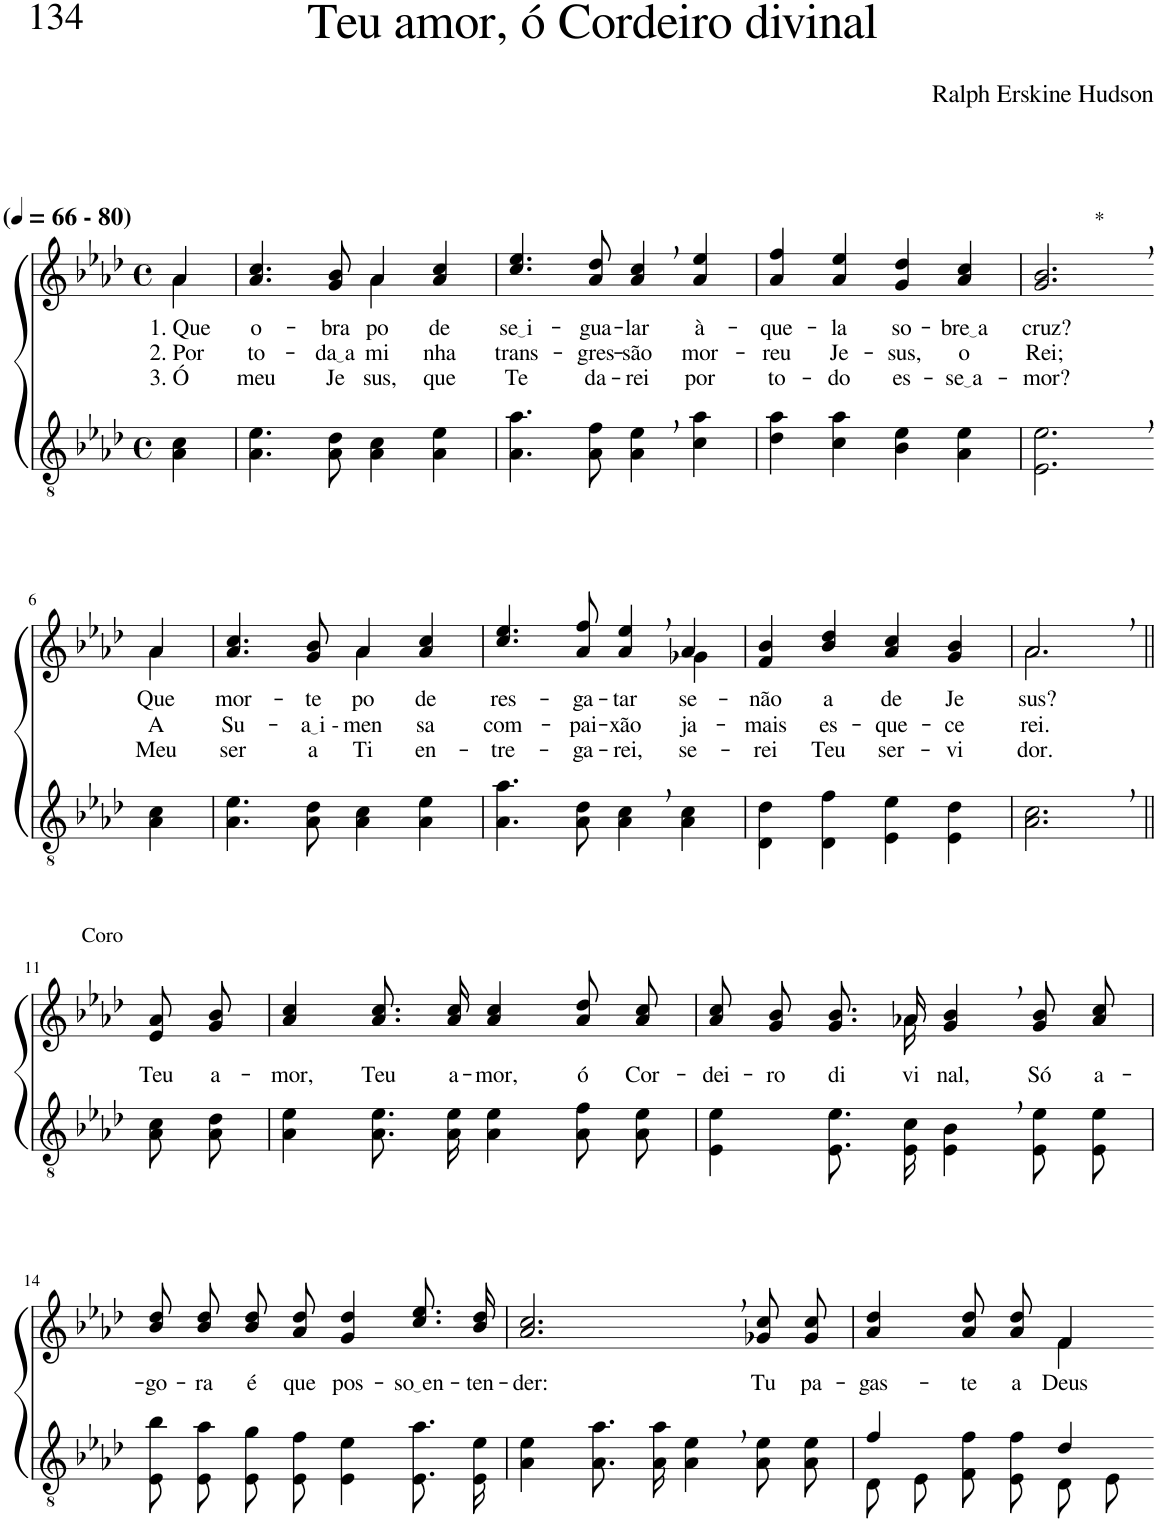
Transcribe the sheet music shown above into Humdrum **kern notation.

**kern	**kern	**text	**text	**text
*part2	*part1	*part1	*part1	*part1
*staff2	*staff1	*staff1	*staff1	*staff1
*I"Parte III e IV	*I"Parte I e II	*	*	*
*clefGv2	*clefG2	*	*	*
*Trd3c5	*Trd3c5	*	*	*
*k[b-e-a-d-]	*k[b-e-a-d-]	*	*	*
*M4/4	*M4/4	*	*	*
*met(c)	*met(c)	*	*	*
*MM66	*MM66	*	*	*
=1	=1	=1	=1	=1
*	*^	*	*	*
!	!LO:TX:a:B:t=(	!	!	!	!
!	!LO:TX:a:B:t=- 80)	!	!	!	!
!	!	!	!LO:LY:b	!LO:LY:b	!LO:LY:b
4A-\ 4c\	4a-/	4a-\	1. Que	2. Por	3. Ó
=2	=2	=2	=2	=2	=2
!	!	!	!LO:LY:b	!LO:LY:b	!LO:LY:b
4.A-\ 4.e-\	4.a-/ 4.cc/	2ryy	o-	to-	meu
!	!	!	!LO:LY:b	!LO:LY:b	!LO:LY:b
8A-\ 8d-\	8g/ 8b-/	.	-bra	da a	Je-
!	!	!	!LO:LY:b	!LO:LY:b	!LO:LY:b
4A-\ 4c\	4a-/	4a-\	po-	mi-	-sus,
!	!	!	!LO:LY:b	!LO:LY:b	!LO:LY:b
4A-\ 4e-\	4a-/ 4cc/	4ryy	-de	-nha	que
=3	=3	=3	=3	=3	=3
!	!	!	!LO:LY:b	!LO:LY:b	!LO:LY:b
*	*v	*v	*	*	*
4.A-\ 4.a-\	4.cc/ 4.ee-/	se i	trans-	Te
!	!	!LO:LY:b	!LO:LY:b	!LO:LY:b
8A-\ 8f\	8a-/ 8dd-/	-gua-	-gres-	da-
!	!	!LO:LY:b	!LO:LY:b	!LO:LY:b
4A-\, 4e-\,	4a-/, 4cc/,	-lar	-são	-rei
!	!	!LO:LY:b	!LO:LY:b	!LO:LY:b
4c\ 4a-\	4a-/ 4ee-/	à-	mor-	por
=4	=4	=4	=4	=4
!	!	!LO:LY:b	!LO:LY:b	!LO:LY:b
4d-\ 4a-\	4a-/ 4ff/	-que-	-reu	to-
!	!	!LO:LY:b	!LO:LY:b	!LO:LY:b
4c\ 4a-\	4a-/ 4ee-/	-la	Je-	-do
!	!	!LO:LY:b	!LO:LY:b	!LO:LY:b
4B-\ 4e-\	4g/ 4dd-/	so-	-sus,	es-
!	!	!LO:LY:b	!LO:LY:b	!LO:LY:b
4A-\ 4e-\	4a-/ 4cc/	bre a	o	se a
=5	=5	=5	=5	=5
!	!LO:TX:a:t=*	!	!	!
!	!	!LO:LY:b	!LO:LY:b	!LO:LY:b
2.E-\, 2.e-\,	2.g/, 2.b-/,	cruz?	Rei;	-mor?
!!LO:LB:g=z
=6-	=6-	=6-	=6-	=6-
*	*^	*	*	*
!	!	!	!LO:LY:b	!LO:LY:b	!LO:LY:b
4A-\ 4c\	4a-/	4a-\	Que	A	Meu
=7	=7	=7	=7	=7	=7
!	!	!	!LO:LY:b	!LO:LY:b	!LO:LY:b
4.A-\ 4.e-\	4.a-/ 4.cc/	2ryy	mor-	Su-	ser
!	!	!	!LO:LY:b	!LO:LY:b	!LO:LY:b
8A-\ 8d-\	8g/ 8b-/	.	-te	a i -	a
!	!	!	!LO:LY:b	!LO:LY:b	!LO:LY:b
4A-\ 4c\	4a-/	4a-\	po-	men-	Ti
!	!	!	!LO:LY:b	!LO:LY:b	!LO:LY:b
4A-\ 4e-\	4a-/ 4cc/	4ryy	-de	-sa	en-
=8	=8	=8	=8	=8	=8
!	!	!	!LO:LY:b	!LO:LY:b	!LO:LY:b
4.A-\ 4.a-\	4.cc/ 4.ee-/	2.ryy	res-	com-	-tre-
!	!	!	!LO:LY:b	!LO:LY:b	!LO:LY:b
8A-\ 8d-\	8a-/ 8ff/	.	-ga-	-pai-	-ga-
!	!	!	!LO:LY:b	!LO:LY:b	!LO:LY:b
4A-\, 4c\,	4a-/, 4ee-/,	.	-tar	-xão	-rei,
!	!	!	!LO:LY:b	!LO:LY:b	!LO:LY:b
4A-\ 4c\	4a-/	4g-X\	se-	ja-	se-
=9	=9	=9	=9	=9	=9
!	!	!	!LO:LY:b	!LO:LY:b	!LO:LY:b
*	*v	*v	*	*	*
4D-\ 4d-\	4f/ 4b-/	-não	-mais	-rei
!	!	!LO:LY:b	!LO:LY:b	!LO:LY:b
4D-\ 4f\	4b-/ 4dd-/	a	es-	Teu
!	!	!LO:LY:b	!LO:LY:b	!LO:LY:b
4E-\ 4e-\	4a-/ 4cc/	de	-que-	ser-
!	!	!LO:LY:b	!LO:LY:b	!LO:LY:b
4E-\ 4d-\	4g/ 4b-/	Je-	-ce-	-vi-
=10	=10	=10	=10	=10
*	*^	*	*	*
!	!	!	!LO:LY:b	!LO:LY:b	!LO:LY:b
2.A-\, 2.c\,	2.a-,/	2.a-\	-sus?	-rei.	-dor.
!!LO:LB:g=z
=11||	=11||	=11||	=11||	=11||	=11||
!	!LO:TX:a:t=Coro	!	!	!	!
!	!	!	!LO:LY:b	!	!
*	*v	*v	*	*	*
8A-\ 8c\L	8e-/ 8a-/L	Teu	.	.
!	!	!LO:LY:b	!	!
8A-\ 8d-\J	8g/ 8b-/J	a-	.	.
=12	=12	=12	=12	=12
!	!	!LO:LY:b	!	!
4A-\ 4e-\	4a-/ 4cc/	-mor,	.	.
!	!	!LO:LY:b	!	!
8.A-\ 8.e-\L	8.a-\ 8.cc\L	Teu	.	.
!	!	!LO:LY:b	!	!
16A-\ 16e-\Jk	16a-\ 16cc\Jk	a-	.	.
!	!	!LO:LY:b	!	!
4A-\ 4e-\	4a-/ 4cc/	-mor,	.	.
!	!	!LO:LY:b	!	!
8A-\ 8f\L	8a-\ 8dd-\L	ó	.	.
!	!	!LO:LY:b	!	!
8A-\ 8e-\J	8a-\ 8cc\J	Cor-	.	.
=13	=13	=13	=13	=13
!	!	!LO:LY:b	!	!
*	*^	*	*	*
4E-\ 4e-\	8a-/ 8cc/L	4..ryy	-dei-	.	.
!	!	!	!LO:LY:b	!	!
.	8g/ 8b-/J	.	-ro	.	.
!	!	!	!LO:LY:b	!	!
8.E-/ 8.e-/L	8.g/ 8.b-/L	.	di-	.	.
!	!	!	!LO:LY:b	!	!
16E-/ 16c/Jk	16a-X/Jk	16a-\	-vi-	.	.
!	!	!	!LO:LY:b	!	!
4E-\, 4B-\,	4g/, 4b-/,	2ryy	-nal,	.	.
!	!	!	!LO:LY:b	!	!
8E-/ 8e-/L	8g/ 8b-/L	.	Só	.	.
!	!	!	!LO:LY:b	!	!
8E-/ 8e-/J	8a-/ 8cc/J	.	a-	.	.
*	*v	*v	*	*	*
!!LO:LB:g=z
=14	=14	=14	=14	=14
!	!	!LO:LY:b	!	!
8E-\ 8b-\L	8b-\ 8dd-\L	-go-	.	.
!	!	!LO:LY:b	!	!
8E-\ 8a-\J	8b-\ 8dd-\J	-ra	.	.
!	!	!LO:LY:b	!	!
8E-\ 8g\L	8b-\ 8dd-\L	é	.	.
!	!	!LO:LY:b	!	!
8E-\ 8f\J	8a-\ 8dd-\J	que	.	.
!	!	!LO:LY:b	!	!
4E-\ 4e-\	4g/ 4dd-/	pos-	.	.
!	!	!LO:LY:b	!	!
8.E-/ 8.a-/L	8.cc\ 8.ee-\L	so en	.	.
!	!	!LO:LY:b	!	!
16E-/ 16e-/Jk	16b-\ 16dd-\Jk	-ten-	.	.
=15	=15	=15	=15	=15
!	!	!LO:LY:b	!	!
4A-\ 4e-\	2.a-/, 2.cc/,	-der:	.	.
8.A-\ 8.a-\L	.	.	.	.
16A-\ 16a-\Jk	.	.	.	.
4A-\, 4e-\,	.	.	.	.
!	!	!LO:LY:b	!	!
8A-\ 8e-\L	8g-X/ 8cc/L	Tu	.	.
!	!	!LO:LY:b	!	!
8A-\ 8e-\J	8g-/ 8cc/J	pa-	.	.
=16	=16	=16	=16	=16
*^	*	*	*	*
!	!	!	!LO:LY:b	!	!
*	*	*^	*	*	*
4f/	8D-\L	4a-/ 4dd-/	2ryy	-gas-	.	.
.	8E-\J	.	.	.	.	.
!	!	!	!	!LO:LY:b	!	!
4ryy	8F\ 8f\L	8a-\ 8dd-\L	.	-te	.	.
!	!	!	!	!LO:LY:b	!	!
.	8E-\ 8f\J	8a-\ 8dd-\J	.	a	.	.
!	!	!	!	!LO:LY:b	!	!
4d-/	8D-\L	4f/	4f\	Deus	.	.
.	8E-\J	.	.	.	.	.
*v	*v	*	*	*	*	*
*	*v	*v	*	*	*
=-	=-	=-	=-	=-
*-	*-	*-	*-	*-
